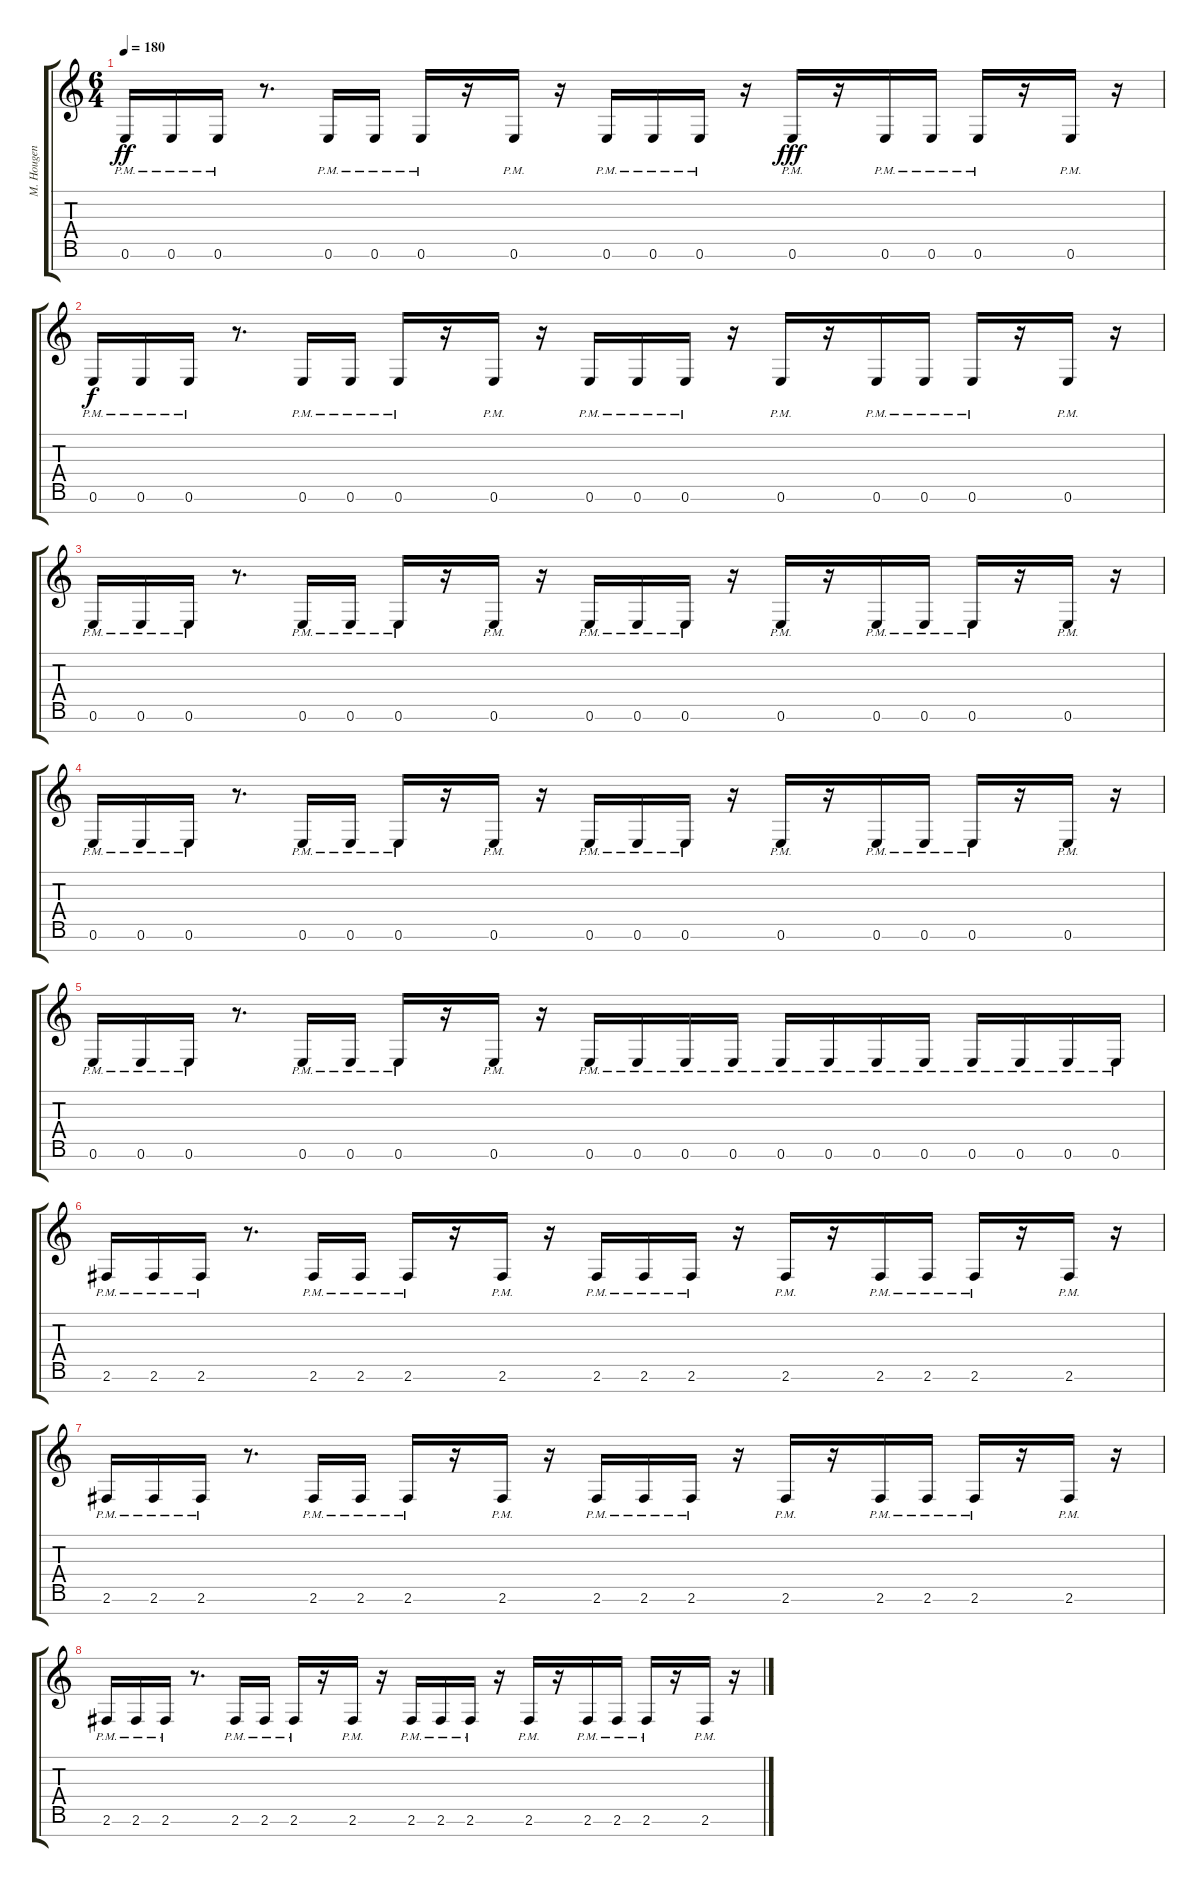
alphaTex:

\track ("M. Hougen - Guitar" "M. Hougen ") {instrument distortionguitar}
\staff {score tabs}
\tuning (E4 B3 G3 D3 A2 E2 B1) {hide}
\ts (6 4)
\tempo 180
\clef g2
\ks c
0.6{pm}.16{dy ff volume 16} 0.6{pm}.16 0.6{pm}.16 r.8{d} 0.6{pm}.16 0.6{pm}.16 0.6{pm}.16 r.16 0.6{pm}.16 r.16 0.6{pm}.16 0.6{pm}.16 0.6{pm}.16 r.16 0.6{pm}.16{dy fff} r.16 0.6{pm}.16 0.6{pm}.16 0.6{pm}.16 r.16 0.6{pm}.16 r.16 |
0.6{pm}.16{dy f balance 3} 0.6{pm}.16 0.6{pm}.16 r.8{d} 0.6{pm}.16 0.6{pm}.16 0.6{pm}.16 r.16 0.6{pm}.16 r.16 0.6{pm}.16 0.6{pm}.16 0.6{pm}.16 r.16 0.6{pm}.16 r.16 0.6{pm}.16 0.6{pm}.16 0.6{pm}.16 r.16 0.6{pm}.16 r.16 |
0.6{pm}.16 0.6{pm}.16 0.6{pm}.16 r.8{d} 0.6{pm}.16 0.6{pm}.16 0.6{pm}.16 r.16 0.6{pm}.16 r.16 0.6{pm}.16 0.6{pm}.16 0.6{pm}.16 r.16 0.6{pm}.16 r.16 0.6{pm}.16 0.6{pm}.16 0.6{pm}.16 r.16 0.6{pm}.16 r.16 |
0.6{pm}.16 0.6{pm}.16 0.6{pm}.16 r.8{d} 0.6{pm}.16 0.6{pm}.16 0.6{pm}.16 r.16 0.6{pm}.16 r.16 0.6{pm}.16 0.6{pm}.16 0.6{pm}.16 r.16 0.6{pm}.16 r.16 0.6{pm}.16 0.6{pm}.16 0.6{pm}.16 r.16 0.6{pm}.16 r.16 |
0.6{pm}.16 0.6{pm}.16 0.6{pm}.16 r.8{d} 0.6{pm}.16 0.6{pm}.16 0.6{pm}.16 r.16 0.6{pm}.16 r.16 0.6{pm}.16 0.6{pm}.16 0.6{pm}.16 0.6{pm}.16 0.6{pm}.16 0.6{pm}.16 0.6{pm}.16 0.6{pm}.16 0.6{pm}.16 0.6{pm}.16 0.6{pm}.16 0.6{pm}.16 |
2.6{pm}.16 2.6{pm}.16 2.6{pm}.16 r.8{d} 2.6{pm}.16 2.6{pm}.16 2.6{pm}.16 r.16 2.6{pm}.16 r.16 2.6{pm}.16 2.6{pm}.16 2.6{pm}.16 r.16 2.6{pm}.16 r.16 2.6{pm}.16 2.6{pm}.16 2.6{pm}.16 r.16 2.6{pm}.16 r.16 |
2.6{pm}.16 2.6{pm}.16 2.6{pm}.16 r.8{d} 2.6{pm}.16 2.6{pm}.16 2.6{pm}.16 r.16 2.6{pm}.16 r.16 2.6{pm}.16 2.6{pm}.16 2.6{pm}.16 r.16 2.6{pm}.16 r.16 2.6{pm}.16 2.6{pm}.16 2.6{pm}.16 r.16 2.6{pm}.16 r.16 |
2.6{pm}.16 2.6{pm}.16 2.6{pm}.16 r.8{d} 2.6{pm}.16 2.6{pm}.16 2.6{pm}.16 r.16 2.6{pm}.16 r.16 2.6{pm}.16 2.6{pm}.16 2.6{pm}.16 r.16 2.6{pm}.16 r.16 2.6{pm}.16 2.6{pm}.16 2.6{pm}.16 r.16 2.6{pm}.16 r.16
